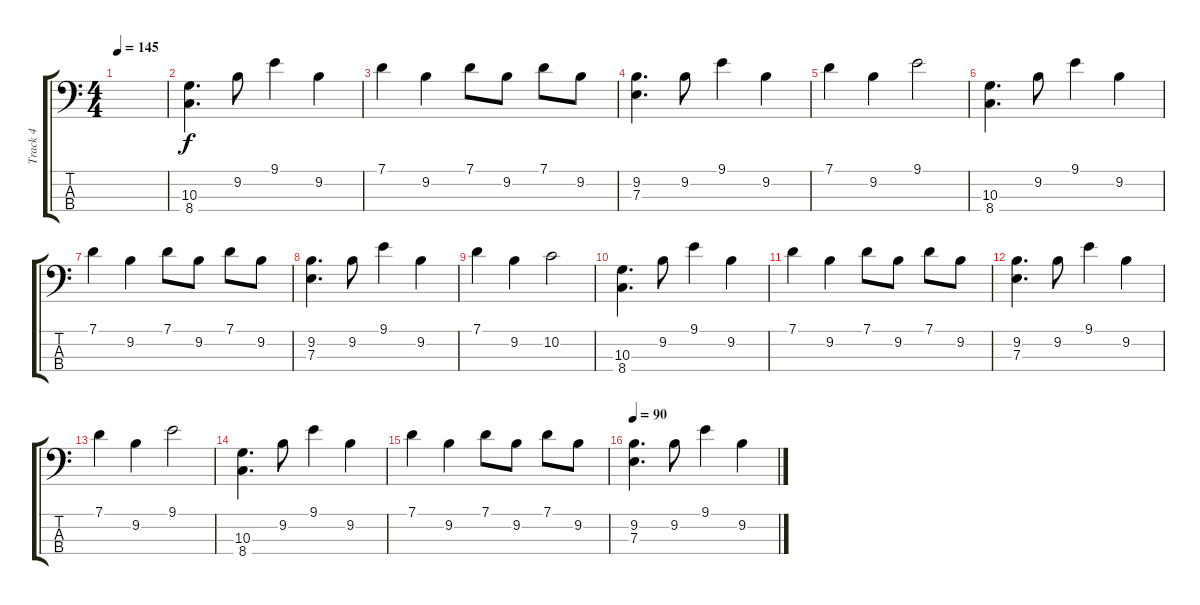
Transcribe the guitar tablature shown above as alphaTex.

\track ("Track 4" "Track 4") {instrument electricbassfinger}
\staff {score tabs}
\tuning (G2 D2 A1 E1) {hide}
\ts (4 4)
\tempo 145
\clef f4
\ks c
|
(10.3 8.4).4{d} 9.2.8 9.1.4 9.2.4 |
7.1.4 9.2.4 7.1.8 9.2.8 7.1.8 9.2.8 |
(9.2 7.3).4{d} 9.2.8 9.1.4 9.2.4 |
7.1.4 9.2.4 9.1.2 |
(10.3 8.4).4{d} 9.2.8 9.1.4 9.2.4 |
7.1.4 9.2.4 7.1.8 9.2.8 7.1.8 9.2.8 |
(9.2 7.3).4{d} 9.2.8 9.1.4 9.2.4 |
7.1.4 9.2.4 10.2.2 |
(10.3 8.4).4{d} 9.2.8 9.1.4 9.2.4 |
7.1.4 9.2.4 7.1.8 9.2.8 7.1.8 9.2.8 |
(9.2 7.3).4{d} 9.2.8 9.1.4 9.2.4 |
7.1.4 9.2.4 9.1.2 |
(10.3 8.4).4{d} 9.2.8 9.1.4 9.2.4 |
7.1.4 9.2.4 7.1.8 9.2.8 7.1.8 9.2.8 |
\tempo 90
(9.2 7.3).4{d} 9.2.8 9.1.4 9.2.4
